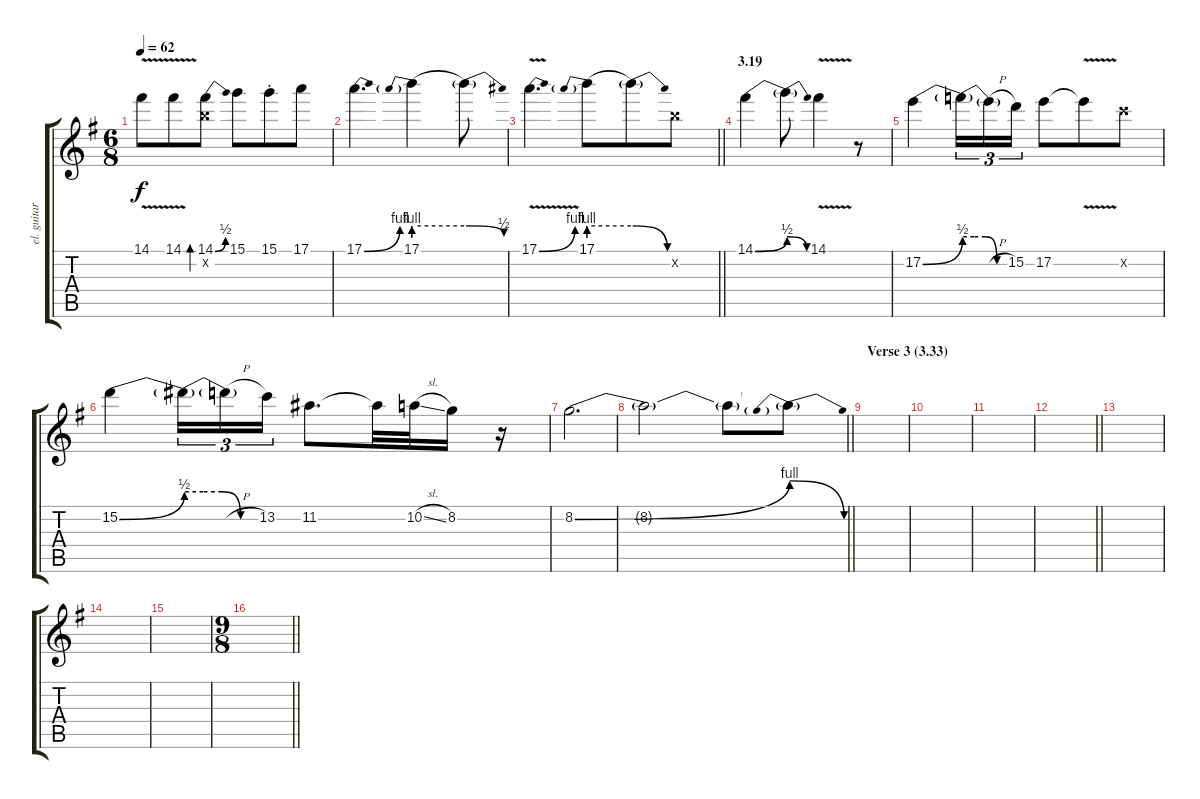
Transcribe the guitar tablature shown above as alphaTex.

\track ("el. guitar" "el. guitar") {instrument overdrivenguitar}
\staff {score tabs}
\tuning (E4 B3 G3 D3 A2 E2) {hide}
\ts (6 8)
\tempo 62
\clef g2
\ks g
14.1{v}.8{dy f} 14.1{v}.8 (14.1{be (bend 0 0 60 2)} 12.2{x}).8{bd 60} 15.1.8 15.1{st}.8 17.1.8 |
17.1{be (bend 0 0 60 4)}.4{d} 17.1{be (prebend 0 4 60 4)}.4 17.1{be (release 0 4 60 2) t}.8 |
\barLineRight lightlight
17.1{be (bend 0 0 60 4) v}.4{d} 17.1{be (prebend 0 4 60 4)}.8 17.1{be (release 0 4 60 0) t}.8 12.2{x}.8 |
\section ("" "3.19")
14.1{be (bend 0 0 60 2)}.4 14.1{be (release 0 2 60 0) t}.8 14.1{v}.4 r.8 |
17.2{be (bend 0 0 60 2)}.4 17.2{be (custom 0 2 15 2 30 2 45 0 60 0) t}.16{tu (3 2)} 17.2{h t}.16{tu (3 2)} 15.2.16{tu (3 2)} 17.2.8 17.2{v t}.8 13.2{x}.8 |
15.2{be (bend 0 0 60 2)}.4 15.2{be (custom 0 2 15 2 30 2 45 0 60 0) t}.16{tu (3 2)} 15.2{h t}.16{tu (3 2)} 13.2.16{tu (3 2)} 11.2.8{d} 11.2{t}.32 10.2{sl}.32 8.2.16 r.16 |
8.2{be (bend 0 0 60 4)}.2{d volume 4} |
\barLineRight lightlight
8.2{t}.2 8.2{t}.8 8.2{be (prebendrelease 0 4 60 0) t}.8 |
\section ("" "Verse 3 (3.33)")
|
|
|
\barLineRight lightlight
|
|
|
|
\ts (9 8)
\barLineRight lightlight
